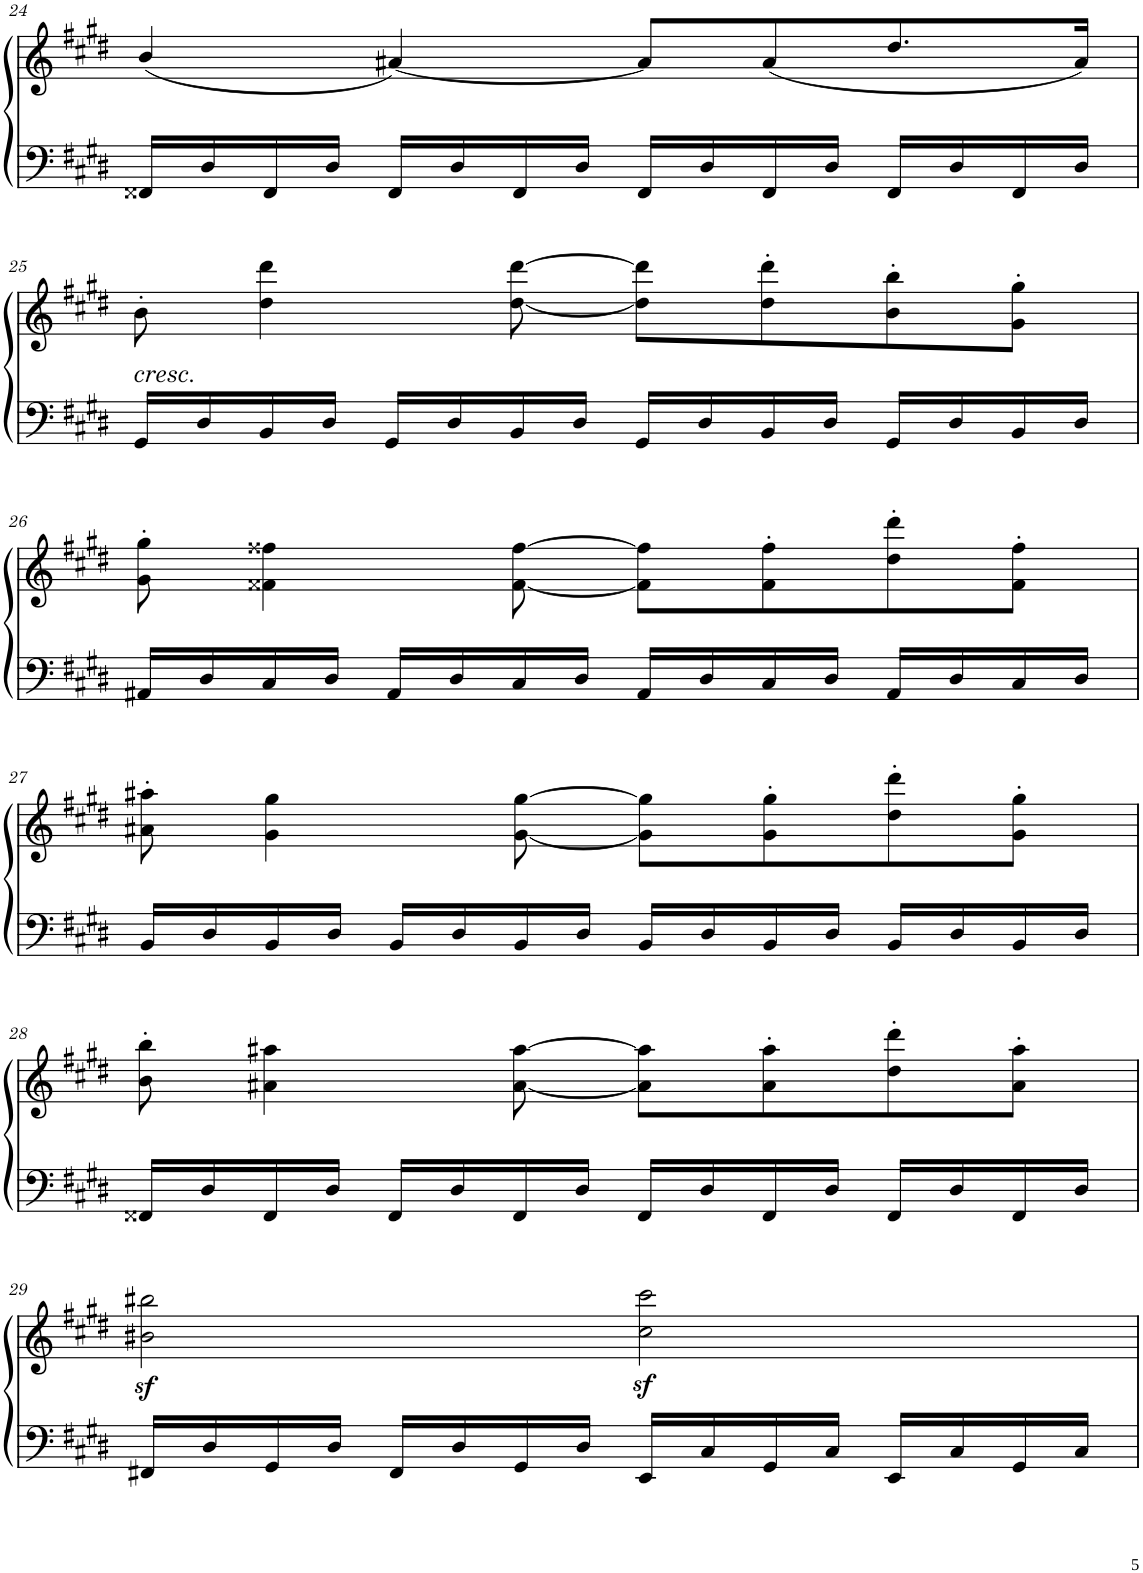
**kern	**kern
*part1	*part1
*staff2	*staff1
*I"Piano	*
*I'Pno	*
!!LO:PB:g=z
*clefF4	*clefG2
*k[f#c#g#d#]	*k[f#c#g#d#]
*M4/4	*M4/4
*met(c)	*met(c)
=24	=24
16FF##X/LL	(4b/
16D#/	.
16FF##/	.
16D#/JJ	.
16FF##/LL	[4a#X/)
16D#/	.
16FF##/	.
16D#/JJ	.
16FF##/LL	8a#/L]
16D#/	.
16FF##/	(8a#/
16D#/JJ	.
16FF##/LL	8.dd#/
16D#/	.
16FF##/	.
16D#/JJ	16a#/Jk)
!!LO:LB:g=z
=25	=25
!	!LO:TX:b:i:t=cresc.
16GG#/LL	8b'\
16D#/	.
16BB/	4dd#\ 4ddd#\
16D#/JJ	.
16GG#/LL	.
16D#/	.
16BB/	[<8dd#\ [8ddd#\
16D#/JJ	.
16GG#/LL	8dd#\] 8ddd#\]L
16D#/	.
16BB/	8dd#\' 8ddd#\'
16D#/JJ	.
16GG#/LL	8b\' 8bb\'
16D#/	.
16BB/	8g#\' 8gg#\'J
16D#/JJ	.
!!LO:LB:g=z
=26	=26
16AA#X/LL	8g#\' 8gg#\'
16D#/	.
16C#/	4f##X\ 4ff##X\
16D#/JJ	.
16AA#/LL	.
16D#/	.
16C#/	[<8f##\ [8ff##\
16D#/JJ	.
16AA#/LL	8f##\] 8ff##\]L
16D#/	.
16C#/	8f##\' 8ff##\'
16D#/JJ	.
16AA#/LL	8dd#\' 8ddd#\'
16D#/	.
16C#/	8f##\' 8ff##\'J
16D#/JJ	.
!!LO:LB:g=z
=27	=27
16BB/LL	8a#X\' 8aa#X\'
16D#/	.
16BB/	4g#\ 4gg#\
16D#/JJ	.
16BB/LL	.
16D#/	.
16BB/	[<8g#\ [8gg#\
16D#/JJ	.
16BB/LL	8g#\] 8gg#\]L
16D#/	.
16BB/	8g#\' 8gg#\'
16D#/JJ	.
16BB/LL	8dd#\' 8ddd#\'
16D#/	.
16BB/	8g#\' 8gg#\'J
16D#/JJ	.
!!LO:LB:g=z
=28	=28
16FF##X/LL	8b\' 8bb\'
16D#/	.
16FF##/	4a#X\ 4aa#X\
16D#/JJ	.
16FF##/LL	.
16D#/	.
16FF##/	[<8a#\ [8aa#\
16D#/JJ	.
16FF##/LL	8a#\] 8aa#\]L
16D#/	.
16FF##/	8a#\' 8aa#\'
16D#/JJ	.
16FF##/LL	8dd#\' 8ddd#\'
16D#/	.
16FF##/	8a#\' 8aa#\'J
16D#/JJ	.
!!LO:LB:g=z
=29	=29
16FF#X/LL	2b#X\z<^ 2bb#X\z<^
16D#/	.
16GG#/	.
16D#/JJ	.
16FF#/LL	.
16D#/	.
16GG#/	.
16D#/JJ	.
16EE/LL	2cc#\z<^ 2ccc#\z<^
16C#/	.
16GG#/	.
16C#/JJ	.
16EE/LL	.
16C#/	.
16GG#/	.
16C#/JJ	.
=	=
*-	*-
